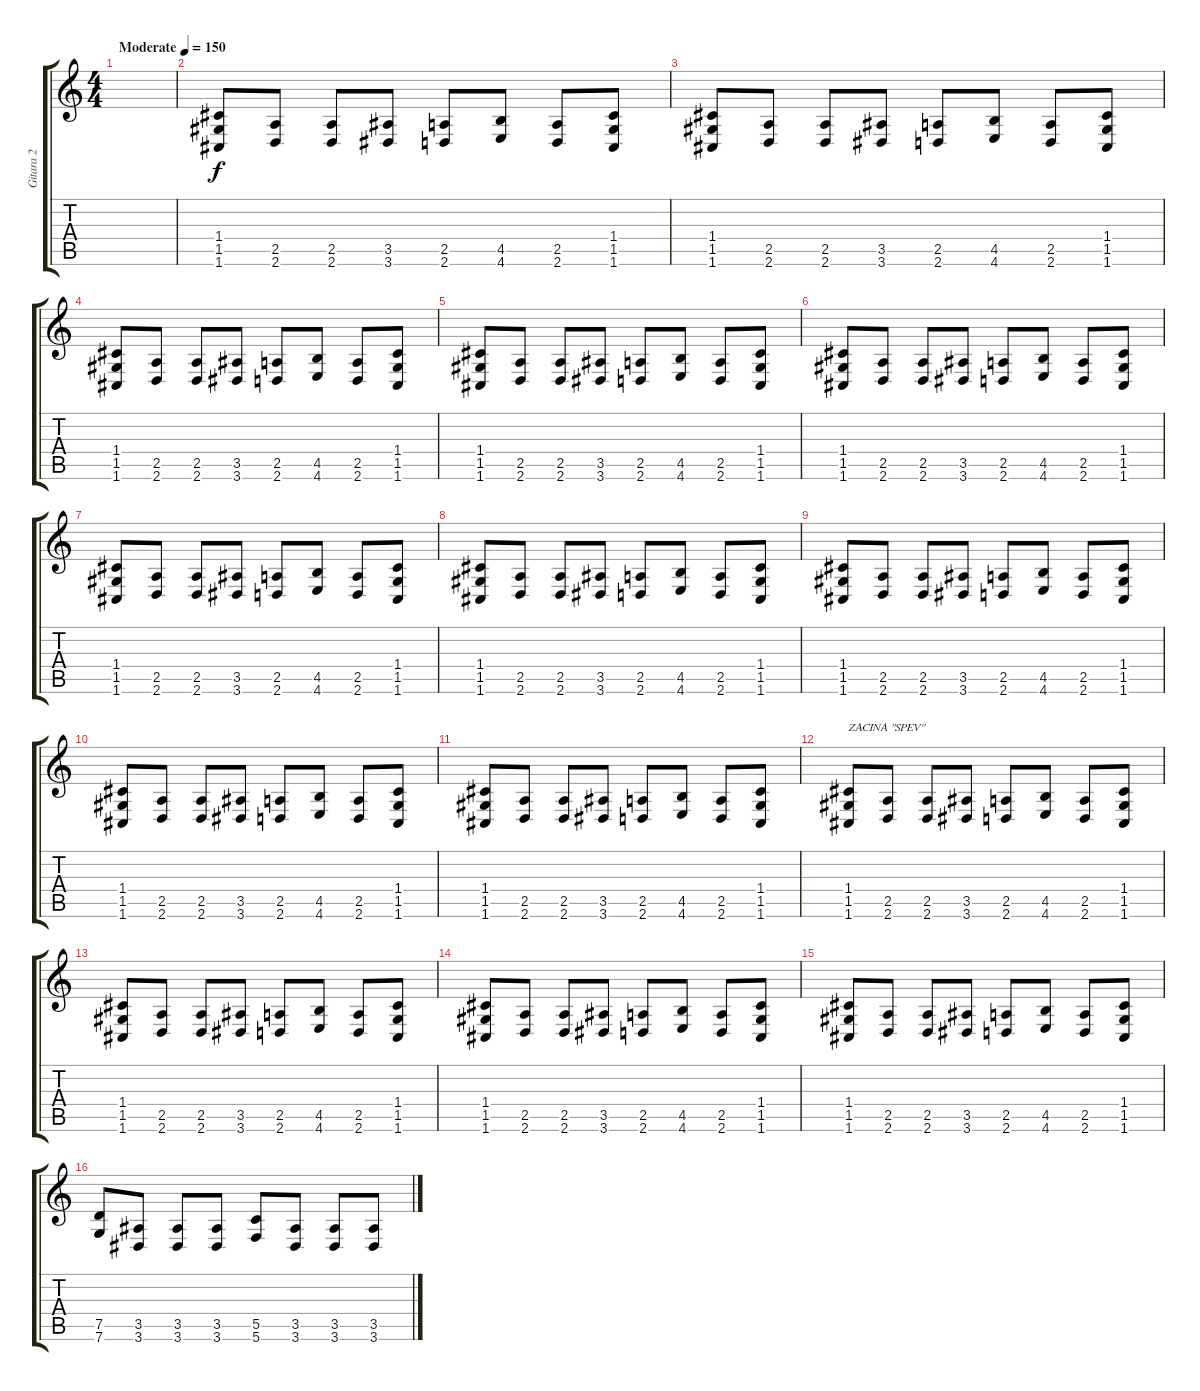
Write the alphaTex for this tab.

\track ("Gitara 2 " "Gitara 2 ") {instrument overdrivenguitar}
\staff {score tabs}
\tuning (D4 A3 F3 C3 G2 C2) {hide}
\ts (4 4)
\tempo (150 "Moderate")
\clef g2
\ks c
|
(1.4 1.5 1.6).8 (2.5 2.6).8 (2.5 2.6).8 (3.5 3.6).8 (2.5 2.6).8 (4.5 4.6).8 (2.5 2.6).8 (1.4 1.5 1.6).8 |
(1.4 1.5 1.6).8 (2.5 2.6).8 (2.5 2.6).8 (3.5 3.6).8 (2.5 2.6).8 (4.5 4.6).8 (2.5 2.6).8 (1.4 1.5 1.6).8 |
(1.4 1.5 1.6).8 (2.5 2.6).8 (2.5 2.6).8 (3.5 3.6).8 (2.5 2.6).8 (4.5 4.6).8 (2.5 2.6).8 (1.4 1.5 1.6).8 |
(1.4 1.5 1.6).8 (2.5 2.6).8 (2.5 2.6).8 (3.5 3.6).8 (2.5 2.6).8 (4.5 4.6).8 (2.5 2.6).8 (1.4 1.5 1.6).8 |
(1.4 1.5 1.6).8 (2.5 2.6).8 (2.5 2.6).8 (3.5 3.6).8 (2.5 2.6).8 (4.5 4.6).8 (2.5 2.6).8 (1.4 1.5 1.6).8 |
(1.4 1.5 1.6).8 (2.5 2.6).8 (2.5 2.6).8 (3.5 3.6).8 (2.5 2.6).8 (4.5 4.6).8 (2.5 2.6).8 (1.4 1.5 1.6).8 |
(1.4 1.5 1.6).8 (2.5 2.6).8 (2.5 2.6).8 (3.5 3.6).8 (2.5 2.6).8 (4.5 4.6).8 (2.5 2.6).8 (1.4 1.5 1.6).8 |
(1.4 1.5 1.6).8 (2.5 2.6).8 (2.5 2.6).8 (3.5 3.6).8 (2.5 2.6).8 (4.5 4.6).8 (2.5 2.6).8 (1.4 1.5 1.6).8 |
(1.4 1.5 1.6).8 (2.5 2.6).8 (2.5 2.6).8 (3.5 3.6).8 (2.5 2.6).8 (4.5 4.6).8 (2.5 2.6).8 (1.4 1.5 1.6).8 |
(1.4 1.5 1.6).8 (2.5 2.6).8 (2.5 2.6).8 (3.5 3.6).8 (2.5 2.6).8 (4.5 4.6).8 (2.5 2.6).8 (1.4 1.5 1.6).8 |
(1.4 1.5 1.6).8{txt "ZACINA \"SPEV\""} (2.5 2.6).8 (2.5 2.6).8 (3.5 3.6).8 (2.5 2.6).8 (4.5 4.6).8 (2.5 2.6).8 (1.4 1.5 1.6).8 |
(1.4 1.5 1.6).8 (2.5 2.6).8 (2.5 2.6).8 (3.5 3.6).8 (2.5 2.6).8 (4.5 4.6).8 (2.5 2.6).8 (1.4 1.5 1.6).8 |
(1.4 1.5 1.6).8 (2.5 2.6).8 (2.5 2.6).8 (3.5 3.6).8 (2.5 2.6).8 (4.5 4.6).8 (2.5 2.6).8 (1.4 1.5 1.6).8 |
(1.4 1.5 1.6).8 (2.5 2.6).8 (2.5 2.6).8 (3.5 3.6).8 (2.5 2.6).8 (4.5 4.6).8 (2.5 2.6).8 (1.4 1.5 1.6).8 |
(7.5 7.6).8 (3.5 3.6).8 (3.5 3.6).8 (3.5 3.6).8 (5.5 5.6).8 (3.5 3.6).8 (3.5 3.6).8 (3.5 3.6).8
